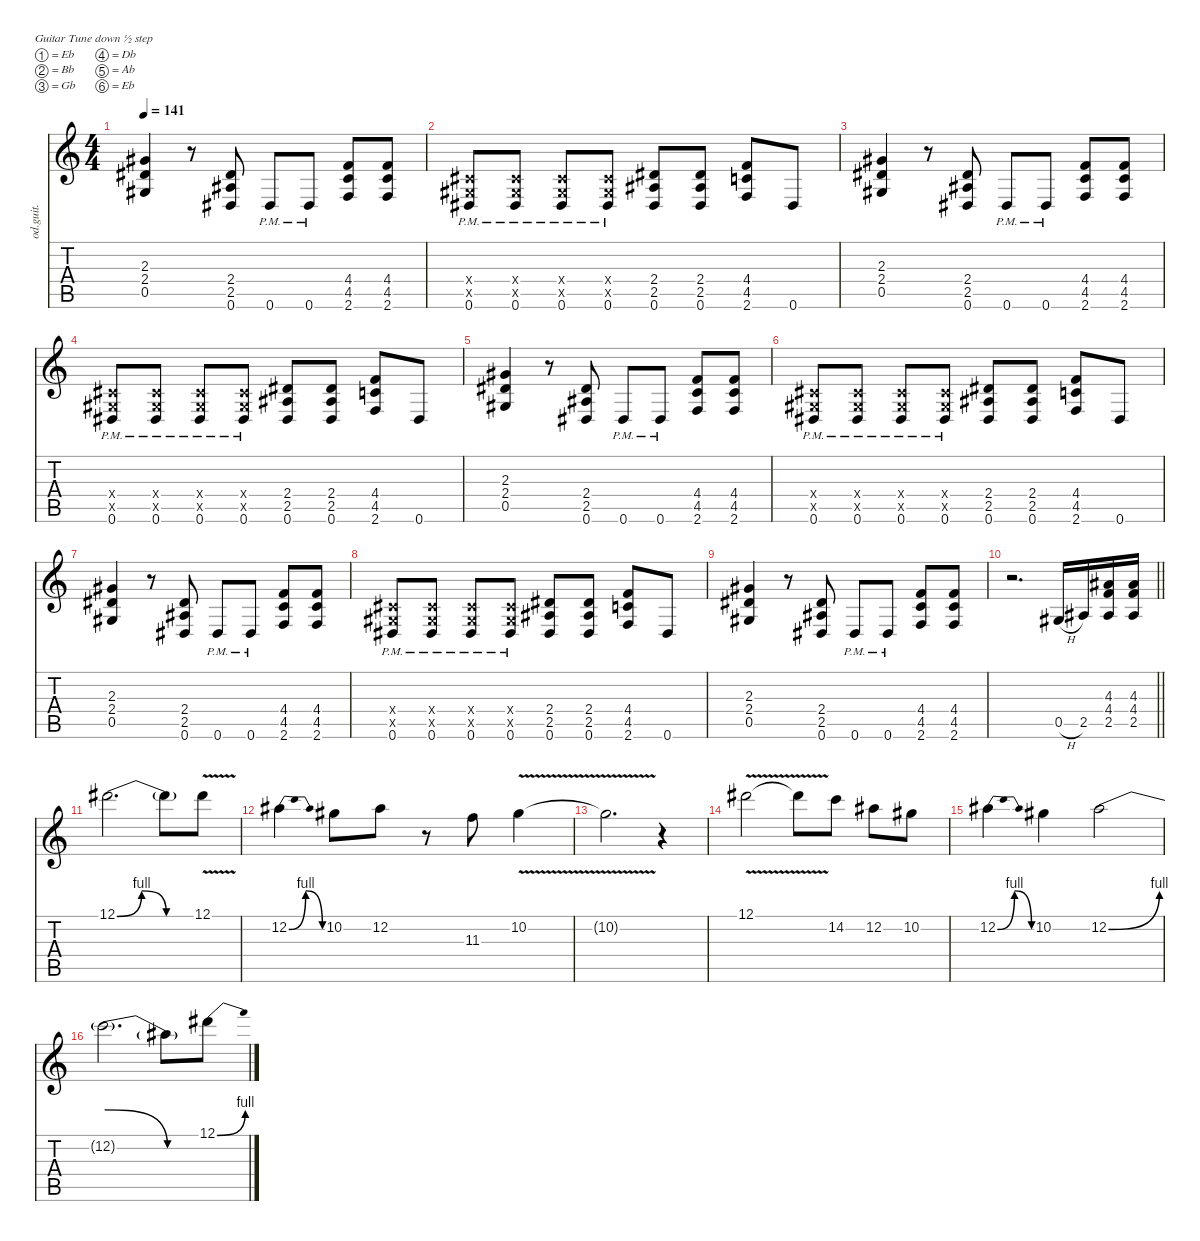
\defaultSystemsLayout 4
\hideDynamics
\bracketExtendMode nobrackets
\otherSystemsTrackNameOrientation horizontal
\track ("Guitar" "od.guit.") {instrument overdrivenguitar}
\staff {score tabs}
\tuning (Eb4 Bb3 Gb3 Db3 Ab2 Eb2)
\ts (4 4)
\tempo 141
\clef g2
\ks c
(2.3{acc #} 2.4{acc #} 0.5{acc #}).4{dy f beam Up} r.8{beam Up} (2.4{acc #} 2.5{acc #} 0.6{acc #}).8{beam Up} 0.6{pm acc #}.8{beam Up} 0.6{pm acc #}.8{beam Up} (4.4 4.5 2.6).8{beam Up} (4.4 4.5 2.6).8{beam Up} |
(0.4{x acc #} 0.5{x acc #} 0.6{pm acc #}).8{beam Up} (0.4{x acc #} 0.5{x acc #} 0.6{pm acc #}).8{beam Up} (0.4{x acc #} 0.5{x acc #} 0.6{pm acc #}).8{beam Up} (0.4{x acc #} 0.5{x acc #} 0.6{pm acc #}).8{beam Up} (2.4{acc #} 2.5{acc #} 0.6{acc #}).8{beam Up} (2.4{acc #} 2.5{acc #} 0.6{acc #}).8{beam Up} (4.4 4.5 2.6).8{beam Up} 0.6{acc #}.8{beam Up} |
(2.3{acc #} 2.4{acc #} 0.5{acc #}).4{beam Up} r.8{beam Up} (2.4{acc #} 2.5{acc #} 0.6{acc #}).8{beam Up} 0.6{pm acc #}.8{beam Up} 0.6{pm acc #}.8{beam Up} (4.4 4.5 2.6).8{beam Up} (4.4 4.5 2.6).8{beam Up} |
(0.4{x acc #} 0.5{x acc #} 0.6{pm acc #}).8{beam Up} (0.4{x acc #} 0.5{x acc #} 0.6{pm acc #}).8{beam Up} (0.4{x acc #} 0.5{x acc #} 0.6{pm acc #}).8{beam Up} (0.4{x acc #} 0.5{x acc #} 0.6{pm acc #}).8{beam Up} (2.4{acc #} 2.5{acc #} 0.6{acc #}).8{beam Up} (2.4{acc #} 2.5{acc #} 0.6{acc #}).8{beam Up} (4.4 4.5 2.6).8{beam Up} 0.6{acc #}.8{beam Up} |
(2.3{acc #} 2.4{acc #} 0.5{acc #}).4{beam Up} r.8{beam Up} (2.4{acc #} 2.5{acc #} 0.6{acc #}).8{beam Up} 0.6{pm acc #}.8{beam Up} 0.6{pm acc #}.8{beam Up} (4.4 4.5 2.6).8{beam Up} (4.4 4.5 2.6).8{beam Up} |
(0.4{x acc #} 0.5{x acc #} 0.6{pm acc #}).8{beam Up} (0.4{x acc #} 0.5{x acc #} 0.6{pm acc #}).8{beam Up} (0.4{x acc #} 0.5{x acc #} 0.6{pm acc #}).8{beam Up} (0.4{x acc #} 0.5{x acc #} 0.6{pm acc #}).8{beam Up} (2.4{acc #} 2.5{acc #} 0.6{acc #}).8{beam Up} (2.4{acc #} 2.5{acc #} 0.6{acc #}).8{beam Up} (4.4 4.5 2.6).8{beam Up} 0.6{acc #}.8{beam Up} |
(2.3{acc #} 2.4{acc #} 0.5{acc #}).4{beam Up} r.8{beam Up} (2.4{acc #} 2.5{acc #} 0.6{acc #}).8{beam Up} 0.6{pm acc #}.8{beam Up} 0.6{pm acc #}.8{beam Up} (4.4 4.5 2.6).8{beam Up} (4.4 4.5 2.6).8{beam Up} |
(0.4{x acc #} 0.5{x acc #} 0.6{pm acc #}).8{beam Up} (0.4{x acc #} 0.5{x acc #} 0.6{pm acc #}).8{beam Up} (0.4{x acc #} 0.5{x acc #} 0.6{pm acc #}).8{beam Up} (0.4{x acc #} 0.5{x acc #} 0.6{pm acc #}).8{beam Up} (2.4{acc #} 2.5{acc #} 0.6{acc #}).8{beam Up} (2.4{acc #} 2.5{acc #} 0.6{acc #}).8{beam Up} (4.4 4.5 2.6).8{beam Up} 0.6{acc #}.8{beam Up} |
(2.3{acc #} 2.4{acc #} 0.5{acc #}).4{beam Up} r.8{beam Up} (2.4{acc #} 2.5{acc #} 0.6{acc #}).8{beam Up} 0.6{pm acc #}.8{beam Up} 0.6{pm acc #}.8{beam Up} (4.4 4.5 2.6).8{beam Up} (4.4 4.5 2.6).8{beam Up} |
\barLineRight lightlight
r.2{d beam Down} 0.5{h acc #}.16{beam Up} 2.5{acc #}.16{beam Up} (4.3{acc #} 4.4 2.5{acc #}).16{beam Up} (4.3{acc #} 4.4 2.5{acc #}).16{beam Up} |
12.1{be (bendrelease 0 0 30 4 30 4 60 0) acc #}.2{d dy fff beam Down} 12.1{be (hold 0 0 60 0) t acc #}.8{dy f beam Down} 12.1{v acc #}.8{dy fff beam Down} |
12.2{be (bendrelease 0 0 15 4 30 4 45 0) acc #}.4{beam Down} 10.2{acc #}.8{beam Down} 12.2{acc #}.8{beam Down} r.8{beam Down} 11.3.8{beam Down} 10.2{v acc #}.4{beam Down} |
10.2{v t acc #}.2{d dy f beam Down} r.4{beam Down} |
12.1{v acc #}.2{dy fff beam Down} 12.1{v t acc #}.8{dy f beam Down} 14.2.8{dy fff beam Down} 12.2{acc #}.8{beam Down} 10.2{acc #}.8{beam Down} |
12.2{be (bendrelease 0 0 15 4 30 4 45 0) acc #}.4{beam Down} 10.2{acc #}.4{beam Down} 12.2{be (bend 0 0 60 4) acc #}.2{beam Down} |
12.2{be (release 0 4 60 0) t}.2{d dy f beam Down} 12.2{be (hold 0 0 60 0) t acc #}.8{beam Down} 12.1{be (bend 0 0 60 4) acc #}.8{dy fff beam Down}
